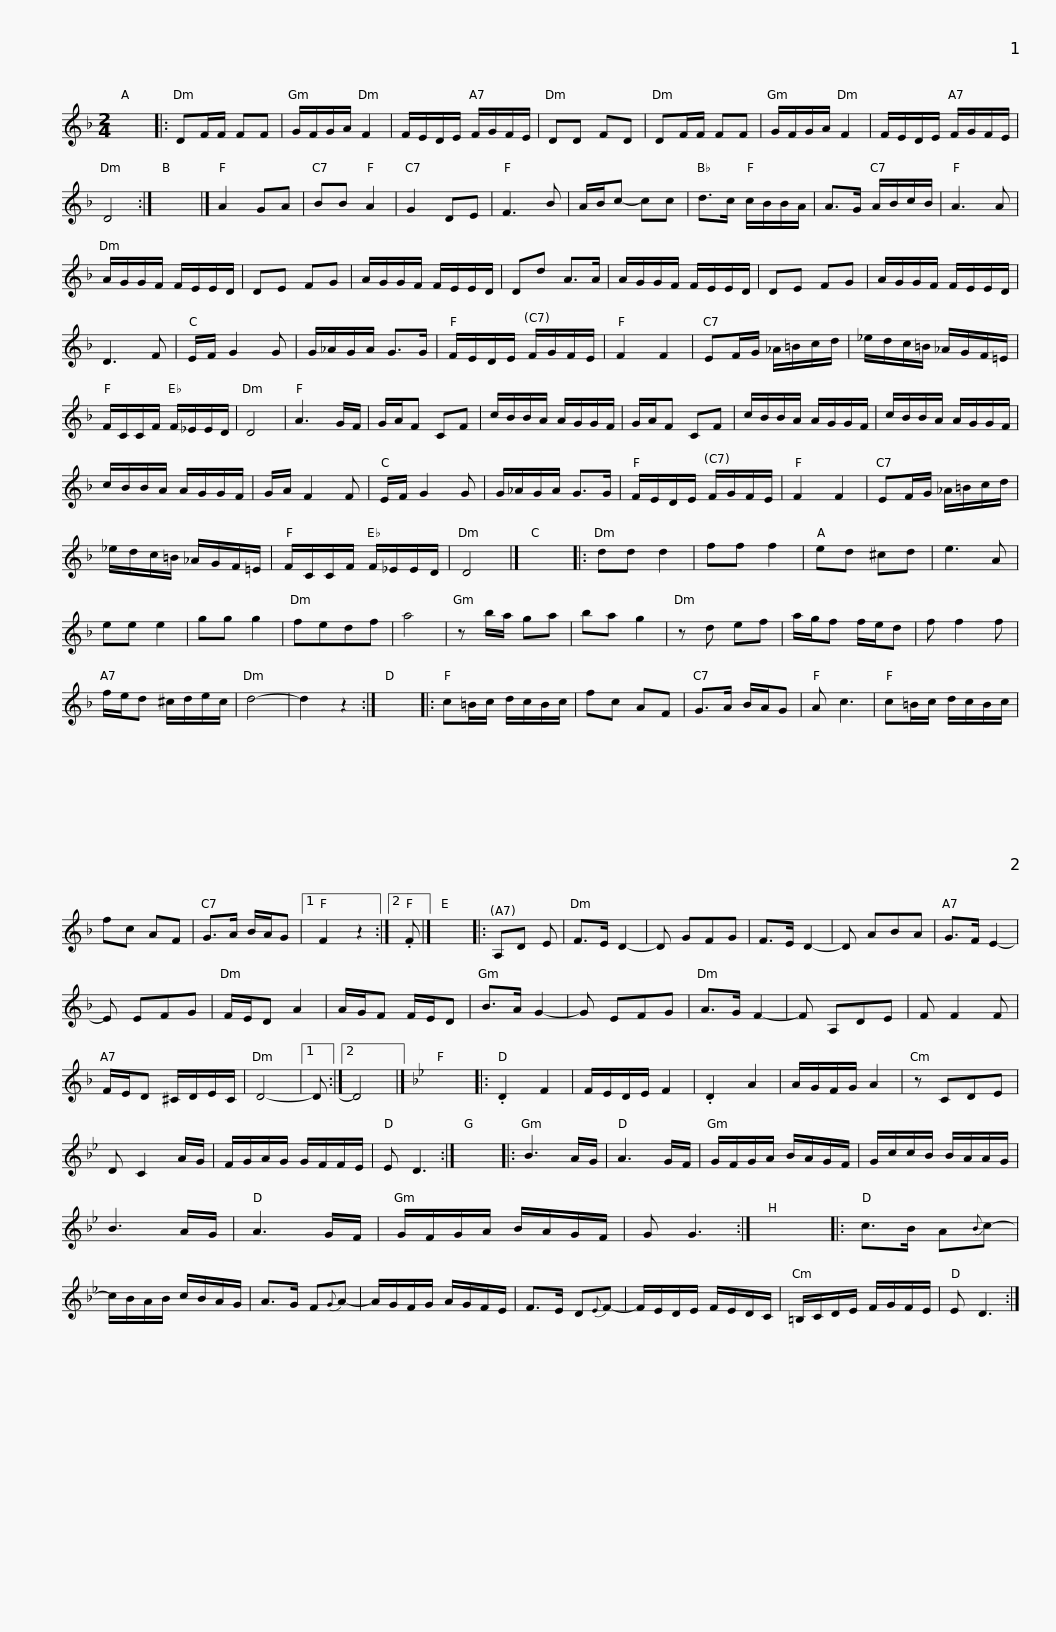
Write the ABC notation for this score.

X:1
L:1/8
M:2/4
I:linebreak $
K:Dmin
V:1 treble
V:1
 x4 |: DF/F/ FF | G/F/G/A/ F2 | F/E/D/E/ F/G/F/E/ | DD FD | %5
 DF/F/ FF | G/F/G/A/ F2 | F/E/D/E/ F/G/F/E/ | D4 :|$ x4 |] %10
 A2 GA | BB A2 | G2 DE | F3 B | A/B/c- cc | %15
 d>c c/B/B/A/ | A>G A/B/c/B/ | A3 A | A/G/G/F/ F/E/E/D/ |$ DE FG | %20
 A/G/G/F/ F/E/E/D/ | Dd A>A | A/G/G/F/ F/E/E/D/ | DE FG | A/G/G/F/ F/E/E/D/ | %25
 D3 F | E/F/ G2 G |$ G/_A/G/A/ G>G | F/E/D/E/ F/G/F/E/ | F2 F2 | %30
 EF/G/ _A/=B/c/d/ | _e/d/c/=B/ _A/G/F/=E/ | F/C/C/F/ F/_E/E/D/ | D4 |$ A3 G/F/ | %35
 G/A/F CF | c/B/B/A/ A/G/G/F/ | G/A/F CF | c/B/B/A/ A/G/G/F/ | c/B/B/A/ A/G/G/F/ | %40
 c/B/B/A/ A/G/G/F/ |$ G/A/ F2 F | E/F/ G2 G | G/_A/G/A/ G>G | F/E/D/E/ F/G/F/E/ | %45
 F2 F2 | EF/G/ _A/=B/c/d/ | _e/d/c/=B/ _A/G/F/=E/ |$ F/C/C/F/ F/_E/E/D/ | D4 |] %50
 x4 |: dd d2 | ff f2 | ed ^cd | e3 A | %55
 ee e2 | gg g2 | fedf | a4 |$ z b/a/ ga | %60
 ba g2 | z d ef | a/g/f f/e/d | f f2 f | f/e/d ^c/d/e/c/ | %65
 d4- | d2 z2 :| x4 |:$ c=B/c/ d/c/B/c/ | fc AF | %70
 G>A B/A/G | A c3 | c=B/c/ d/c/B/c/ | fc AF | G>A B/A/G |1 %75
 F2 z2 :|2 .F |] x4 |:$ A,D E | F>E D2- | %80
 D GFG | F>E D2- | D ABA | G>F E2- | E EFG | %85
 F/E/D A2 | A/G/F F/E/D | B>A G2- |$ G EFG | A>G F2- | %90
 F A,DE | F F2 F | F/E/D ^C/D/E/C/ | D4- |1 D :|2 %95
 D4 |][K:Bb] x4 |: .D2 F2 | F/E/D/E/ F2 | .D2 A2 |$ %100
 A/G/F/G/ A2 | z CDE | D C2 A/G/ | F/G/A/G/ G/F/F/E/ | E D3 :| %105
 x4 |: B3 A/G/ | A3 G/F/ | G/F/G/A/ B/A/G/F/ |$ G/c/c/B/ B/A/A/G/ | %110
 B3 A/G/ | A3 G/F/ | G/F/G/A/ B/A/G/F/ | G G3 :| x4 |: %115
 c>B A{B}c- | c/B/A/B/ c/B/A/G/ |$ A>G F{G}A- | A/G/F/G/ A/G/F/E/ | F>E D{E}F- | %120
 F/E/D/E/ F/E/D/C/ | =B,/C/D/E/ F/G/F/E/ | E D3 :| %123
